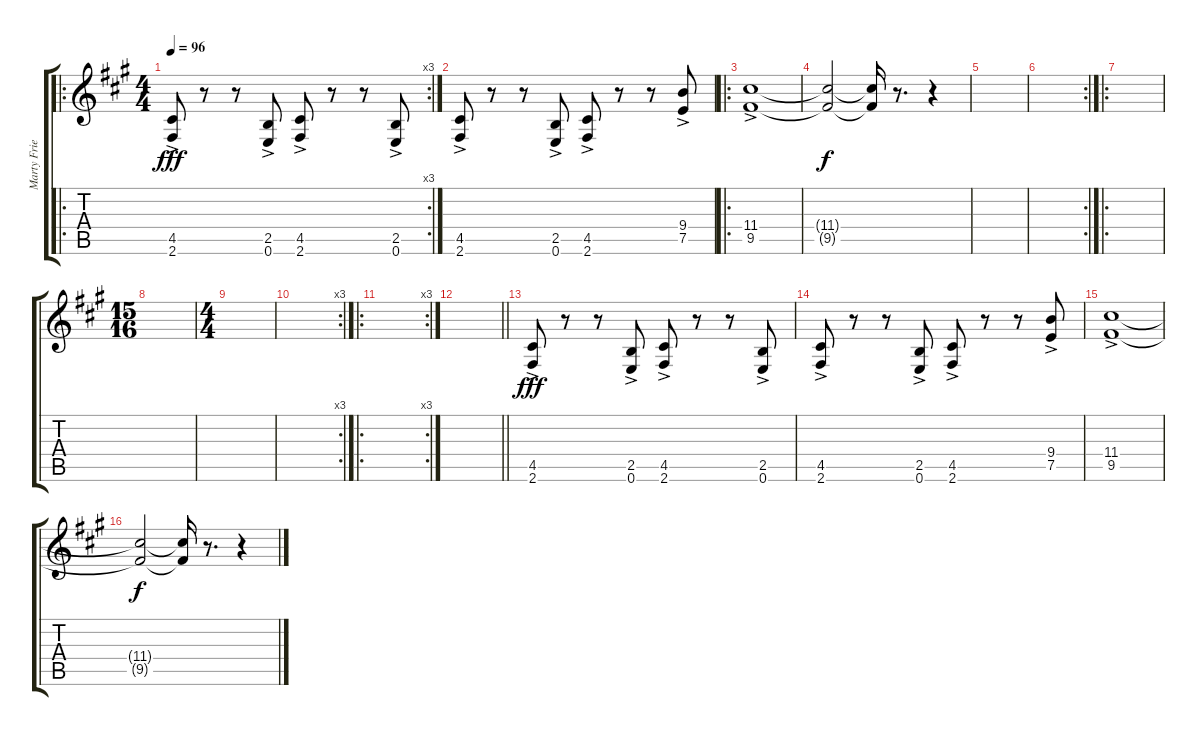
\track ("Marty Friedman" "Marty Frie") {instrument distortionguitar}
\staff {score tabs}
\tuning (E4 B3 G3 D3 A2 E2) {hide}
\ro
\rc 3
\ts (4 4)
\tempo 96
\clef g2
\ks f#minor
(4.5{ac} 2.6{ac}).8{dy fff instrument distortionguitar} r.8 r.8 (2.5{ac} 0.6{ac}).8 (4.5{ac} 2.6{ac}).8 r.8 r.8 (2.5{ac} 0.6{ac}).8 |
(4.5{ac} 2.6{ac}).8 r.8 r.8 (2.5{ac} 0.6{ac}).8 (4.5{ac} 2.6{ac}).8 r.8 r.8 (9.4{ac} 7.5{ac}).8 |
\ro
(11.4{ac} 9.5{ac}).1 |
(11.4{t} 9.5{t}).2{dy f} (11.4{t} 9.5{t}).16 r.8{d} r.4 |
|
\rc 2
|
\ro
|
\ts (15 16)
|
\ts (4 4)
|
\rc 3
|
\ro
\rc 3
|
\barLineRight lightlight
|
(4.5{ac} 2.6{ac}).8{dy fff} r.8 r.8 (2.5{ac} 0.6{ac}).8 (4.5{ac} 2.6{ac}).8 r.8 r.8 (2.5{ac} 0.6{ac}).8 |
(4.5{ac} 2.6{ac}).8 r.8 r.8 (2.5{ac} 0.6{ac}).8 (4.5{ac} 2.6{ac}).8 r.8 r.8 (9.4{ac} 7.5{ac}).8 |
(11.4{ac} 9.5{ac}).1 |
(11.4{t} 9.5{t}).2{dy f} (11.4{t} 9.5{t}).16 r.8{d} r.4
